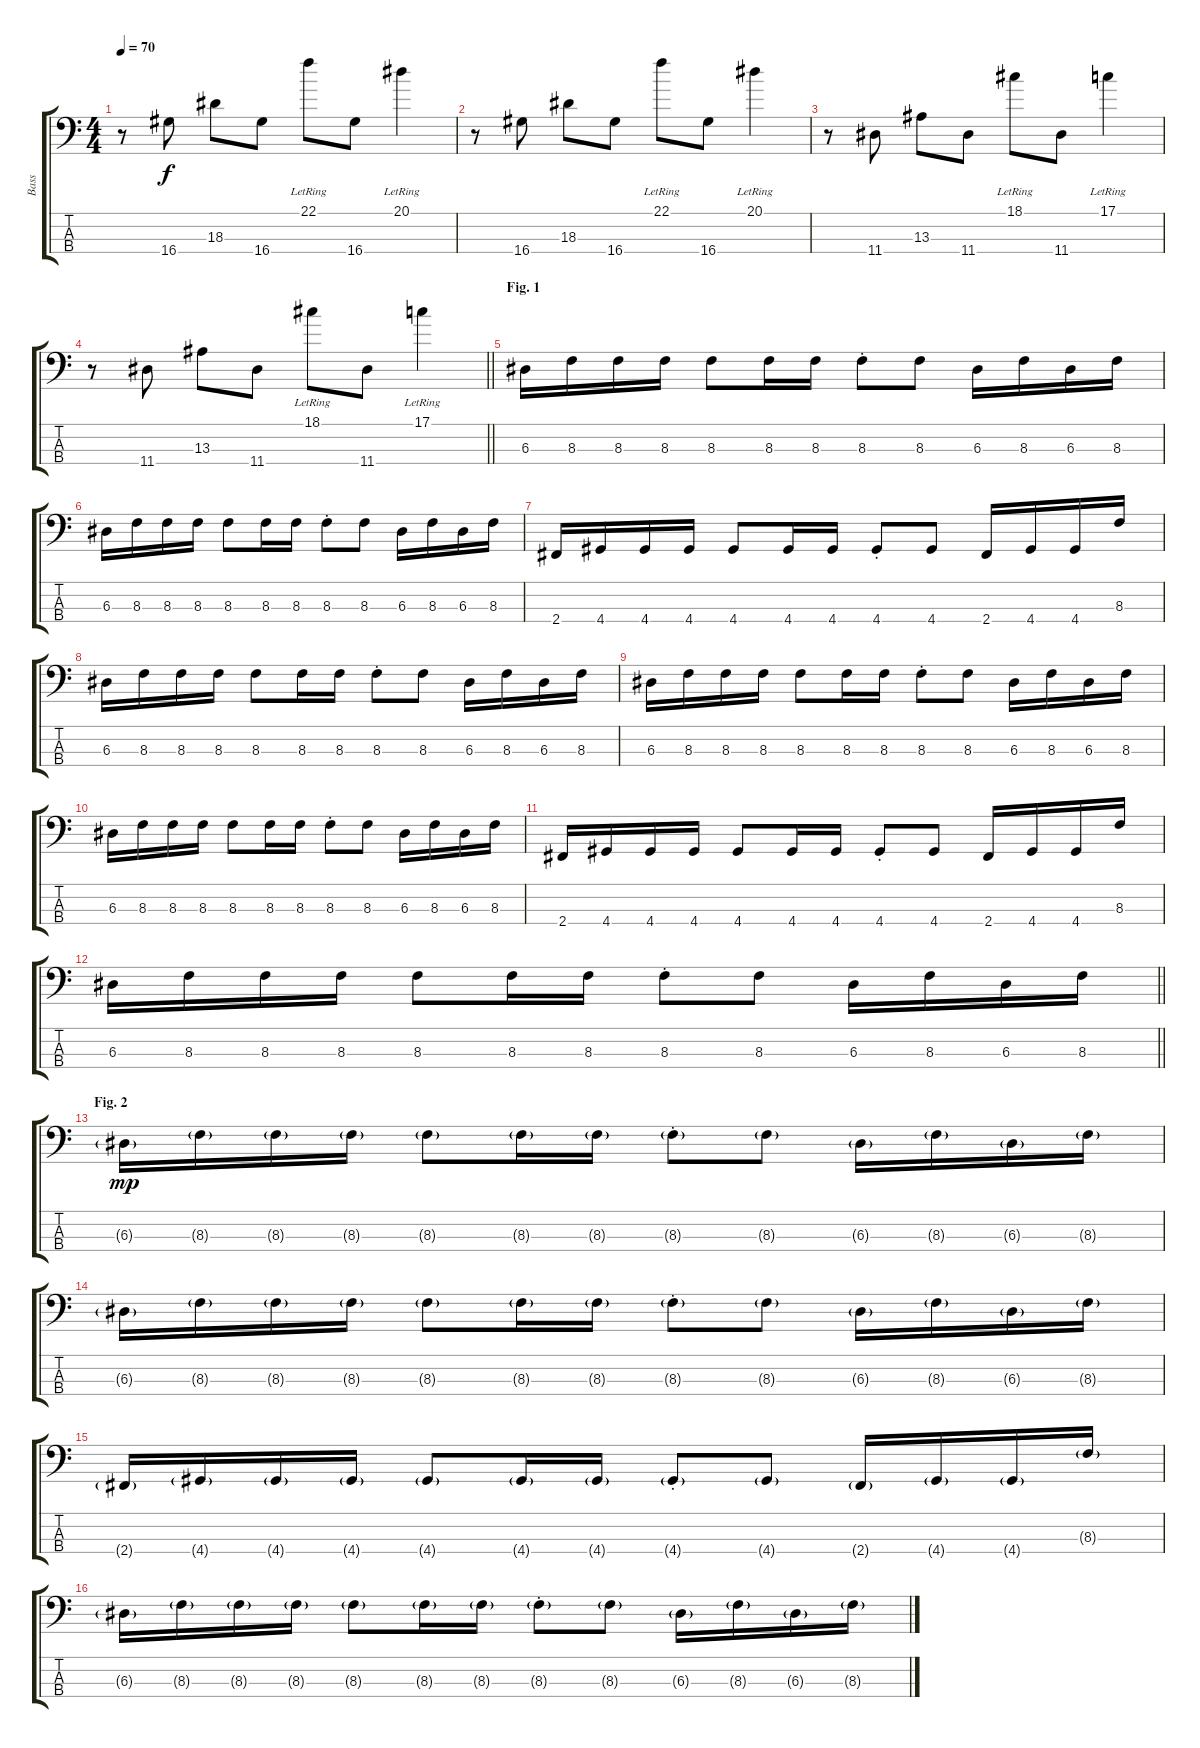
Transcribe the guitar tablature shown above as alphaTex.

\track ("Bass" "Bass") {instrument electricbassfinger}
\staff {score tabs}
\tuning (G2 D2 A1 E1) {hide}
\ts (4 4)
\tempo 70
\clef f4
\ks c
r.8{dy f} 16.4.8 18.3.8 16.4.8 22.1{lr}.8 16.4.8 20.1{lr}.4 |
r.8 16.4.8 18.3.8 16.4.8 22.1{lr}.8 16.4.8 20.1{lr}.4 |
r.8 11.4.8 13.3.8 11.4.8 18.1{lr}.8 11.4.8 17.1{lr}.4 |
\barLineRight lightlight
r.8 11.4.8 13.3.8 11.4.8 18.1{lr}.8 11.4.8 17.1{lr}.4 |
\section ("" "Fig. 1")
6.3.16 8.3.16 8.3.16 8.3.16 8.3.8 8.3.16 8.3.16 8.3{st}.8 8.3.8 6.3.16 8.3.16 6.3.16 8.3.16 |
6.3.16 8.3.16 8.3.16 8.3.16 8.3.8 8.3.16 8.3.16 8.3{st}.8 8.3.8 6.3.16 8.3.16 6.3.16 8.3.16 |
2.4.16 4.4.16 4.4.16 4.4.16 4.4.8 4.4.16 4.4.16 4.4{st}.8 4.4.8 2.4.16 4.4.16 4.4.16 8.3.16 |
6.3.16 8.3.16 8.3.16 8.3.16 8.3.8 8.3.16 8.3.16 8.3{st}.8 8.3.8 6.3.16 8.3.16 6.3.16 8.3.16 |
6.3.16 8.3.16 8.3.16 8.3.16 8.3.8 8.3.16 8.3.16 8.3{st}.8 8.3.8 6.3.16 8.3.16 6.3.16 8.3.16 |
6.3.16 8.3.16 8.3.16 8.3.16 8.3.8 8.3.16 8.3.16 8.3{st}.8 8.3.8 6.3.16 8.3.16 6.3.16 8.3.16 |
2.4.16 4.4.16 4.4.16 4.4.16 4.4.8 4.4.16 4.4.16 4.4{st}.8 4.4.8 2.4.16 4.4.16 4.4.16 8.3.16 |
\barLineRight lightlight
6.3.16 8.3.16 8.3.16 8.3.16 8.3.8 8.3.16 8.3.16 8.3{st}.8 8.3.8 6.3.16 8.3.16 6.3.16 8.3.16 |
\section ("" "Fig. 2")
6.3{g}.16{dy mp} 8.3{g}.16 8.3{g}.16 8.3{g}.16 8.3{g}.8 8.3{g}.16 8.3{g}.16 8.3{g st}.8 8.3{g}.8 6.3{g}.16 8.3{g}.16 6.3{g}.16 8.3{g}.16 |
6.3{g}.16 8.3{g}.16 8.3{g}.16 8.3{g}.16 8.3{g}.8 8.3{g}.16 8.3{g}.16 8.3{g st}.8 8.3{g}.8 6.3{g}.16 8.3{g}.16 6.3{g}.16 8.3{g}.16 |
2.4{g}.16 4.4{g}.16 4.4{g}.16 4.4{g}.16 4.4{g}.8 4.4{g}.16 4.4{g}.16 4.4{g st}.8 4.4{g}.8 2.4{g}.16 4.4{g}.16 4.4{g}.16 8.3{g}.16 |
6.3{g}.16 8.3{g}.16 8.3{g}.16 8.3{g}.16 8.3{g}.8 8.3{g}.16 8.3{g}.16 8.3{g st}.8 8.3{g}.8 6.3{g}.16 8.3{g}.16 6.3{g}.16 8.3{g}.16
